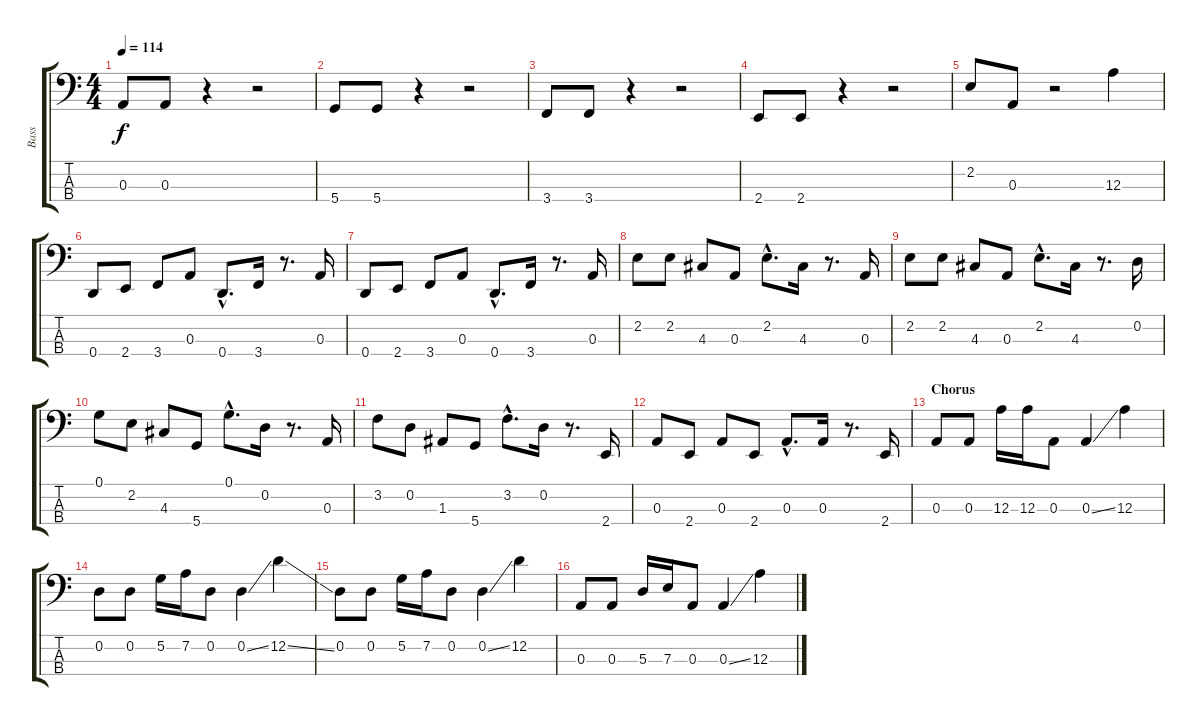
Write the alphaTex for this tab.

\track ("Bass" "Bass") {instrument electricbasspick}
\staff {score tabs}
\tuning (G2 D2 A1 D1) {hide}
\ts (4 4)
\tempo 114
\clef f4
\ks c
0.3.8{dy f} 0.3.8 r.4 r.2 |
5.4.8 5.4.8 r.4 r.2 |
3.4.8 3.4.8 r.4 r.2 |
2.4.8 2.4.8 r.4 r.2 |
2.2.8 0.3.8 r.2 12.3.4 |
0.4.8 2.4.8 3.4.8 0.3.8 0.4{hac}.8{d} 3.4.16 r.8{d} 0.3.16 |
0.4.8 2.4.8 3.4.8 0.3.8 0.4{hac}.8{d} 3.4.16 r.8{d} 0.3.16 |
2.2.8 2.2.8 4.3.8 0.3.8 2.2{hac}.8{d} 4.3.16 r.8{d} 0.3.16 |
2.2.8 2.2.8 4.3.8 0.3.8 2.2{hac}.8{d} 4.3.16 r.8{d} 0.2.16 |
0.1.8 2.2.8 4.3.8 5.4.8 0.1{hac}.8{d} 0.2.16 r.8{d} 0.3.16 |
3.2.8 0.2.8 1.3.8 5.4.8 3.2{hac}.8{d} 0.2.16 r.8{d} 2.4.16 |
0.3.8 2.4.8 0.3.8 2.4.8 0.3{hac}.8{d} 0.3.16 r.8{d} 2.4.16 |
\section ("" "Chorus")
0.3.8 0.3.8 12.3.16 12.3.16 0.3.8 0.3{ss}.4 12.3.4 |
0.2.8 0.2.8 5.2.16 7.2.16 0.2.8 0.2{ss}.4 12.2{ss}.4 |
0.2.8 0.2.8 5.2.16 7.2.16 0.2.8 0.2{ss}.4 12.2.4 |
0.3.8 0.3.8 5.3.16 7.3.16 0.3.8 0.3{ss}.4 12.3{ss}.4
